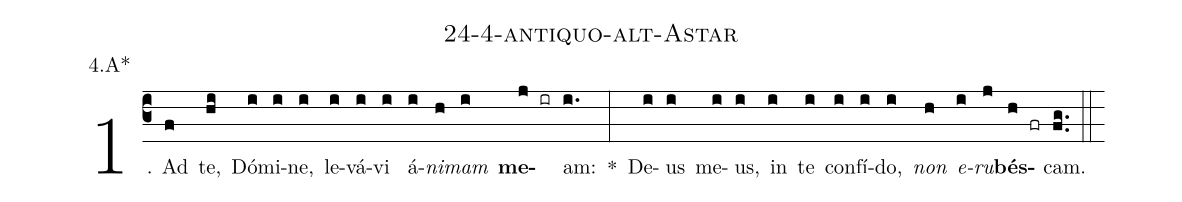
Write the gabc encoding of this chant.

name: 24-4-antiquo-alt-Astar;
annotation: 4.A*;
%%
(c3)1. Ad(f) te,(hi) Dó(i)mi(i)ne,(i) le(i)vá(i)vi(i) á(i)<i>ni</i>(h)<i>mam</i>(i) <b>me</b>(j ir)am:(i.) *(:) De(i)us(i) me(i)us,(i) in(i) te(i) con(i)fí(i)do,(i) <i>non</i>(h) <i>e</i>(i)<i>ru</i>(j)<b>bés</b>(h fr)cam.(fg..) (::)
